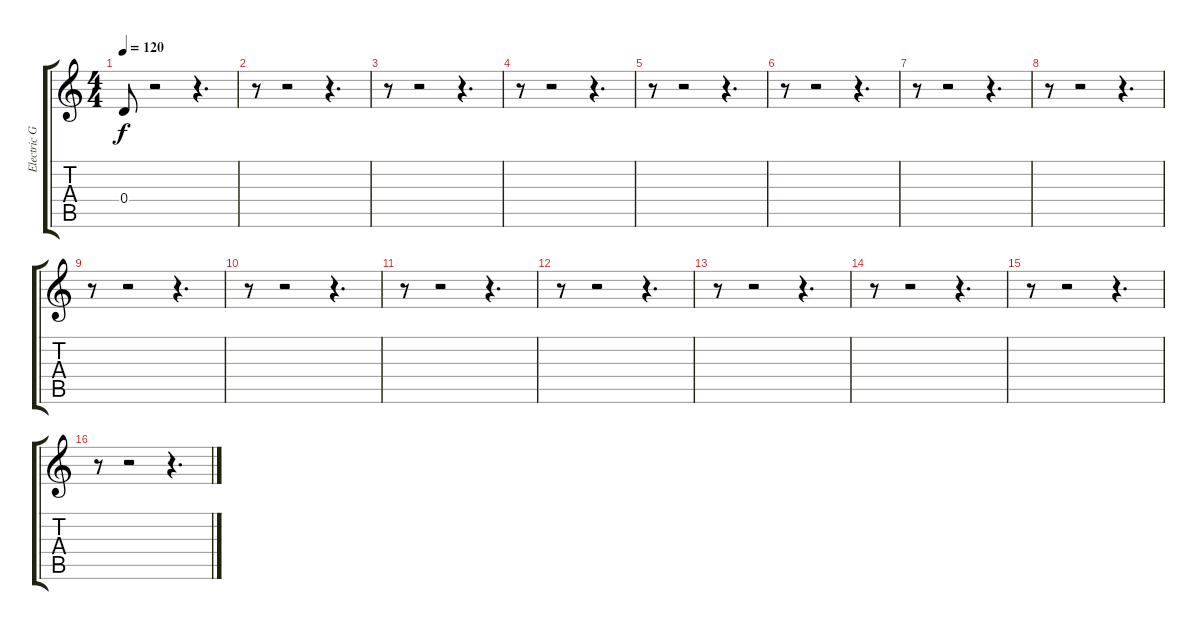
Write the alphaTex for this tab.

\track ("Electric Guitar" "Electric G") {instrument distortionguitar}
\staff {score tabs}
\tuning (E4 B3 G3 D3 A2 E2) {hide}
\ts (4 4)
\tempo 120
\clef g2
\ks c
0.4.8{dy f} r.2 r.4{d} |
r.8 r.2 r.4{d} |
r.8 r.2 r.4{d} |
r.8 r.2 r.4{d} |
r.8 r.2 r.4{d} |
r.8 r.2 r.4{d} |
r.8 r.2 r.4{d} |
r.8 r.2 r.4{d} |
r.8 r.2 r.4{d} |
r.8 r.2 r.4{d} |
r.8 r.2 r.4{d} |
r.8 r.2 r.4{d} |
r.8 r.2 r.4{d} |
r.8 r.2 r.4{d} |
r.8 r.2 r.4{d} |
r.8 r.2 r.4{d}
